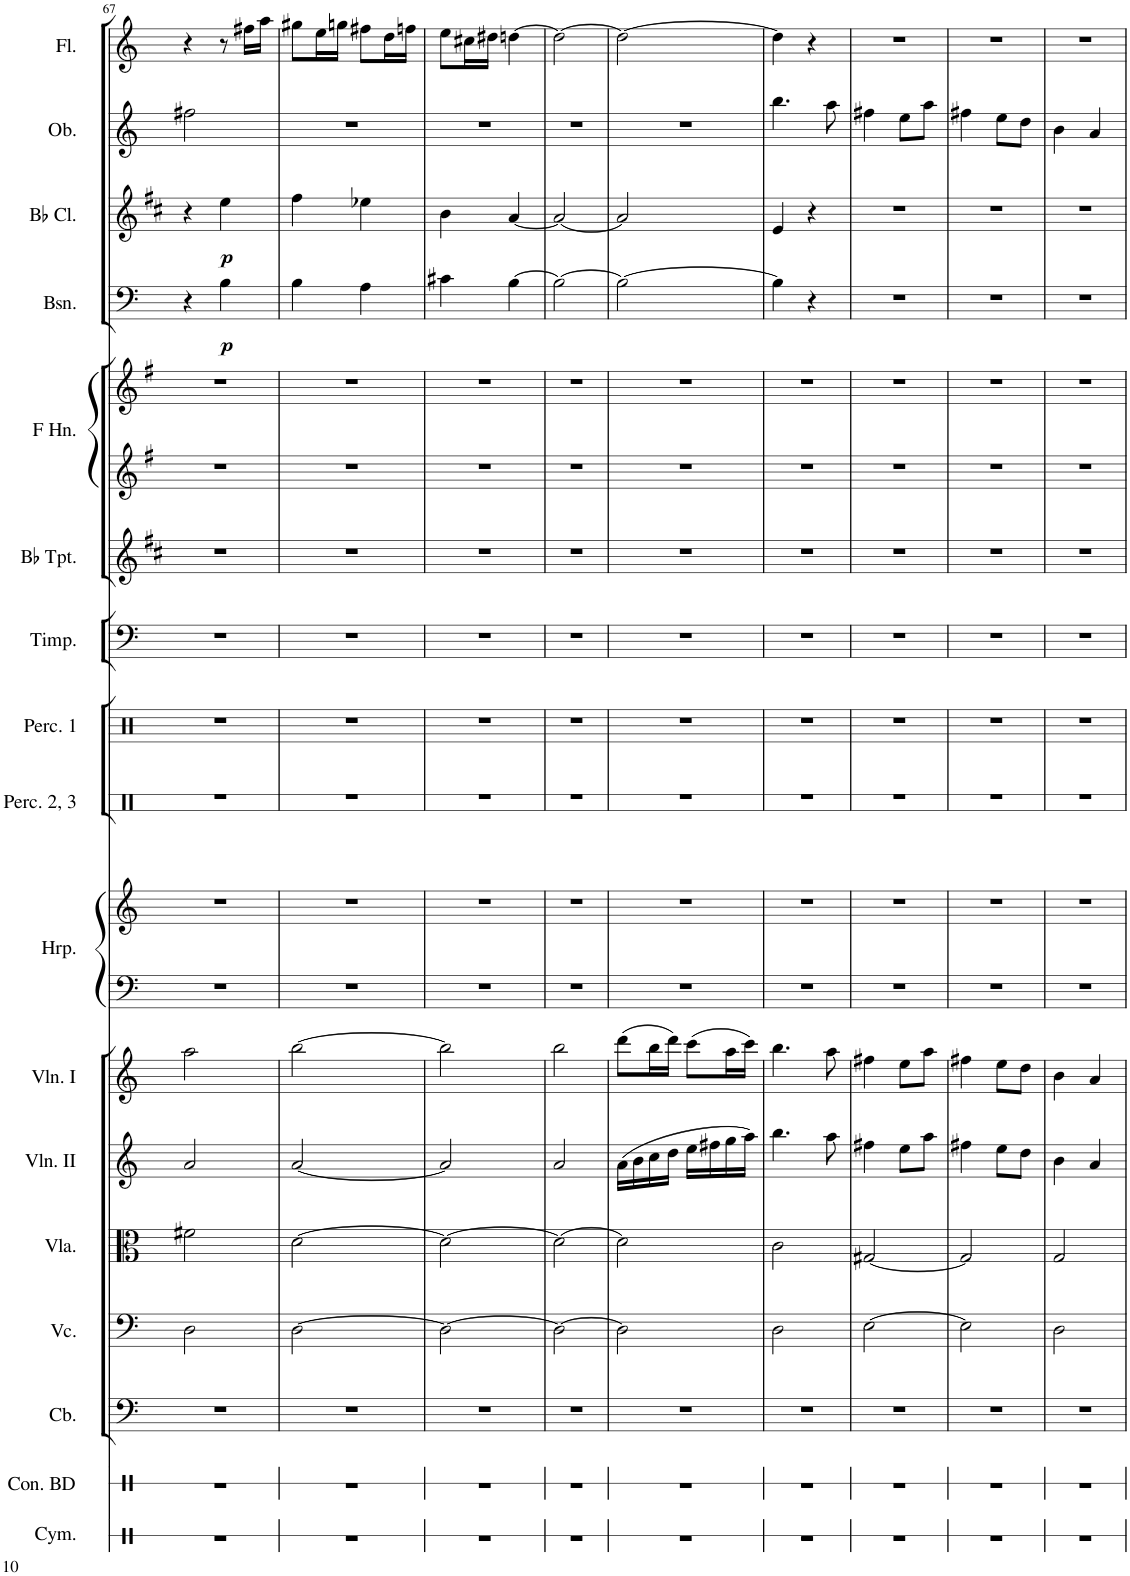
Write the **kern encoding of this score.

**kern	**kern	**kern	**kern	**kern	**kern	**kern	**kern	**kern	**kern	**kern	**kern	**kern	**kern	**kern	**kern	**dynam	**kern	**dynam	**kern	**kern
*part17	*part16	*part15	*part14	*part13	*part12	*part11	*part10	*part10	*part9	*part8	*part7	*part6	*part5	*part5	*part4	*part4	*part3	*part3	*part2	*part1
*staff19	*staff18	*staff17	*staff16	*staff15	*staff14	*staff13	*staff12	*staff11	*staff10	*staff9	*staff8	*staff7	*staff6	*staff5	*staff4	*staff4	*staff3	*staff3	*staff2	*staff1
*I"Cymbal	*I"Concert Bass Drum	*I"Contrabasses	*I"Violoncellos	*I"Violas	*I"Violins II	*I"Violins I	*I"Harp	*	*I"Percussion 2, 3	*I"Percussion 1	*I"Timpani	*I"Trumpets in Bb	*I"Horns in F	*	*I"Bassoons	*	*I"Clarinets in Bb	*	*I"Oboes	*I"Flutes
*I'Cym.	*I'Con. BD	*I'Cb.	*I'Vc.	*I'Vla.	*I'Vln. II	*I'Vln. I	*I'Hrp.	*	*I'Perc. 2, 3	*I'Perc. 1	*I'Timp.	*	*	*	*I'Bsn.	*	*	*	*I'Ob.	*I'Fl.
!!LO:PB:g=z
*clefX	*clefX	*clefF4	*clefF4	*clefC3	*clefG2	*clefG2	*clefF4	*clefG2	*clefX	*clefG2	*clefF4	*clefG2	*clefG2	*clefG2	*clefF4	*	*clefG2	*	*clefG2	*clefG2
*	*	*Trd7c12	*	*	*	*	*	*	*	*	*	*Trd1c2	*Trd4c7	*Trd4c7	*	*	*Trd1c2	*	*	*
*k[]	*k[]	*k[]	*k[]	*k[]	*k[]	*k[]	*k[]	*k[]	*k[]	*k[]	*k[]	*k[f#c#]	*k[f#]	*k[f#]	*k[]	*	*k[f#c#]	*	*k[]	*k[]
*M2/4	*M2/4	*M2/4	*M2/4	*M2/4	*M2/4	*M2/4	*M2/4	*M2/4	*M2/4	*M2/4	*M2/4	*M2/4	*M2/4	*M2/4	*M2/4	*	*M2/4	*	*M2/4	*M2/4
=67	=67	=67	=67	=67	=67	=67	=67	=67	=67	=67	=67	=67	=67	=67	=67	=67	=67	=67	=67	=67
2r	2r	2r	2D\	2f#X\	2a/	2aa\	2r	2r	2r	2r	2r	2r	2r	2r	4r	.	4r	.	2ff#X\	4r
!	!	!	!	!	!	!	!	!	!	!	!	!	!	!	!	!LO:DY:b	!	!LO:DY:b	!	!
.	.	.	.	.	.	.	.	.	.	.	.	.	.	.	4B\	p	4ee\	p	.	8r
.	.	.	.	.	.	.	.	.	.	.	.	.	.	.	.	.	.	.	.	16ff#X\LL
.	.	.	.	.	.	.	.	.	.	.	.	.	.	.	.	.	.	.	.	16aa\JJ
=68	=68	=68	=68	=68	=68	=68	=68	=68	=68	=68	=68	=68	=68	=68	=68	=68	=68	=68	=68	=68
2r	2r	2r	[2D\	[2d\	[2a/	[2bb\	2r	2r	2r	2r	2r	2r	2r	2r	4B\	.	4ff#\	.	2r	8gg#X\L
.	.	.	.	.	.	.	.	.	.	.	.	.	.	.	.	.	.	.	.	16ee\L
.	.	.	.	.	.	.	.	.	.	.	.	.	.	.	.	.	.	.	.	16ggn\JJ
.	.	.	.	.	.	.	.	.	.	.	.	.	.	.	4A\	.	4ee-X\	.	.	8ff#X\L
.	.	.	.	.	.	.	.	.	.	.	.	.	.	.	.	.	.	.	.	16dd\L
.	.	.	.	.	.	.	.	.	.	.	.	.	.	.	.	.	.	.	.	16ffn\JJ
=69	=69	=69	=69	=69	=69	=69	=69	=69	=69	=69	=69	=69	=69	=69	=69	=69	=69	=69	=69	=69
2r	2r	2r	2D\_	2d\_	2a/]	2bb\]	2r	2r	2r	2r	2r	2r	2r	2r	4c#X\	.	4b\	.	2r	8ee\L
.	.	.	.	.	.	.	.	.	.	.	.	.	.	.	.	.	.	.	.	16cc#X\L
.	.	.	.	.	.	.	.	.	.	.	.	.	.	.	.	.	.	.	.	16dd#X\JJ
.	.	.	.	.	.	.	.	.	.	.	.	.	.	.	[4B\	.	[4a/	.	.	[4ddn\
=70	=70	=70	=70	=70	=70	=70	=70	=70	=70	=70	=70	=70	=70	=70	=70	=70	=70	=70	=70	=70
2r	2r	2r	2D\_	2d\_	2a/	2bb\	2r	2r	2r	2r	2r	2r	2r	2r	2B\_	.	2a/_	.	2r	2dd\_
=71	=71	=71	=71	=71	=71	=71	=71	=71	=71	=71	=71	=71	=71	=71	=71	=71	=71	=71	=71	=71
2r	2r	2r	2D\]	2d\]	(16a\LL	(8ddd\L	2r	2r	2r	2r	2r	2r	2r	2r	2B\_	.	2a/]	.	2r	2dd\_
.	.	.	.	.	16b\	.	.	.	.	.	.	.	.	.	.	.	.	.	.	.
.	.	.	.	.	16cc\	16bb\L	.	.	.	.	.	.	.	.	.	.	.	.	.	.
.	.	.	.	.	16dd\JJ	16ddd\JJ)	.	.	.	.	.	.	.	.	.	.	.	.	.	.
.	.	.	.	.	16ee\LL	(8ccc\L	.	.	.	.	.	.	.	.	.	.	.	.	.	.
.	.	.	.	.	16ff#X\	.	.	.	.	.	.	.	.	.	.	.	.	.	.	.
.	.	.	.	.	16gg\	16aa\L	.	.	.	.	.	.	.	.	.	.	.	.	.	.
.	.	.	.	.	16aa\JJ)	16ccc\JJ)	.	.	.	.	.	.	.	.	.	.	.	.	.	.
=72	=72	=72	=72	=72	=72	=72	=72	=72	=72	=72	=72	=72	=72	=72	=72	=72	=72	=72	=72	=72
2r	2r	2r	2D\	2c\	4.bb\	4.bb\	2r	2r	2r	2r	2r	2r	2r	2r	4B\]	.	4e/	.	4.bb\	4dd\]
.	.	.	.	.	.	.	.	.	.	.	.	.	.	.	4r	.	4r	.	.	4r
.	.	.	.	.	8aa\	8aa\	.	.	.	.	.	.	.	.	.	.	.	.	8aa\	.
=73	=73	=73	=73	=73	=73	=73	=73	=73	=73	=73	=73	=73	=73	=73	=73	=73	=73	=73	=73	=73
2r	2r	2r	[2E\	[2G#X/	4ff#X\	4ff#X\	2r	2r	2r	2r	2r	2r	2r	2r	2r	.	2r	.	4ff#X\	2r
.	.	.	.	.	8ee\L	8ee\L	.	.	.	.	.	.	.	.	.	.	.	.	8ee\L	.
.	.	.	.	.	8aa\J	8aa\J	.	.	.	.	.	.	.	.	.	.	.	.	8aa\J	.
=74	=74	=74	=74	=74	=74	=74	=74	=74	=74	=74	=74	=74	=74	=74	=74	=74	=74	=74	=74	=74
2r	2r	2r	2E\]	2G#/]	4ff#X\	4ff#X\	2r	2r	2r	2r	2r	2r	2r	2r	2r	.	2r	.	4ff#X\	2r
.	.	.	.	.	8ee\L	8ee\L	.	.	.	.	.	.	.	.	.	.	.	.	8ee\L	.
.	.	.	.	.	8dd\J	8dd\J	.	.	.	.	.	.	.	.	.	.	.	.	8dd\J	.
=75	=75	=75	=75	=75	=75	=75	=75	=75	=75	=75	=75	=75	=75	=75	=75	=75	=75	=75	=75	=75
2r	2r	2r	2D\	2G/	4b\	4b\	2r	2r	2r	2r	2r	2r	2r	2r	2r	.	2r	.	4b\	2r
.	.	.	.	.	4a/	4a/	.	.	.	.	.	.	.	.	.	.	.	.	4a/	.
=	=	=	=	=	=	=	=	=	=	=	=	=	=	=	=	=	=	=	=	=
*-	*-	*-	*-	*-	*-	*-	*-	*-	*-	*-	*-	*-	*-	*-	*-	*-	*-	*-	*-	*-
